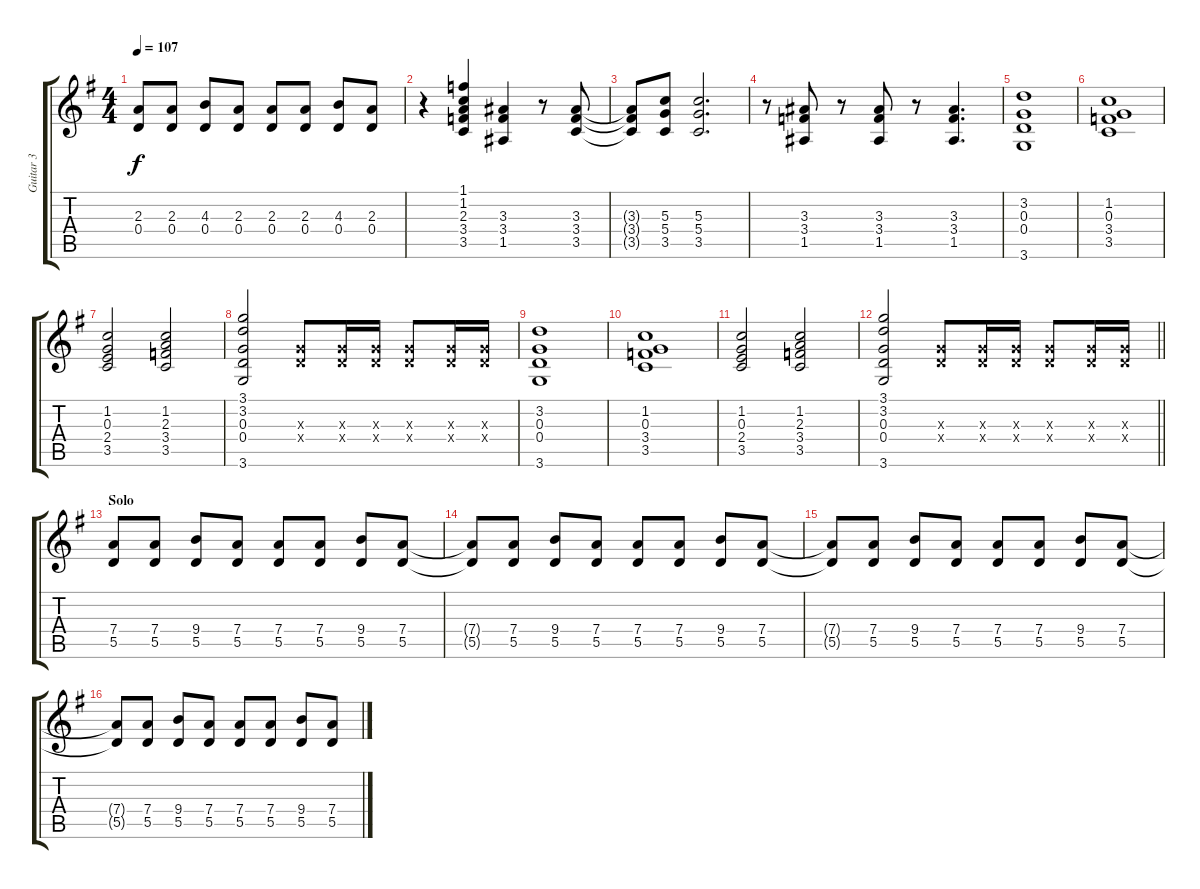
\track ("Guitar 3" "Guitar 3") {instrument overdrivenguitar}
\staff {score tabs}
\tuning (E4 B3 G3 D3 A2 E2) {hide}
\ts (4 4)
\tempo 107
\clef g2
\ks g
(2.3 0.4).8{dy f} (2.3 0.4).8 (4.3 0.4).8 (2.3 0.4).8 (2.3 0.4).8 (2.3 0.4).8 (4.3 0.4).8 (2.3 0.4).8 |
r.4 (1.1 1.2 2.3 3.4 3.5).4 (3.3 3.4 1.5).4 r.8 (3.3 3.4 3.5).8 |
(3.3{t} 3.4{t} 3.5{t}).8 (5.3 5.4 3.5).8 (5.3 5.4 3.5).2{d} |
r.8 (3.3 3.4 1.5).8 r.8 (3.3 3.4 1.5).8 r.8 (3.3 3.4 1.5).4{d} |
(3.2 0.3 0.4 3.6).1 |
(1.2 0.3 3.4 3.5).1 |
(1.2 0.3 2.4 3.5).2 (1.2 2.3 3.4 3.5).2 |
(3.1 3.2 0.3 0.4 3.6).2 (0.3{x} 0.4{x}).8 (0.3{x} 0.4{x}).16 (0.3{x} 0.4{x}).16 (0.3{x} 0.4{x}).8 (0.3{x} 0.4{x}).16 (0.3{x} 0.4{x}).16 |
(3.2 0.3 0.4 3.6).1 |
(1.2 0.3 3.4 3.5).1 |
(1.2 0.3 2.4 3.5).2 (1.2 2.3 3.4 3.5).2 |
\barLineRight lightlight
(3.1 3.2 0.3 0.4 3.6).2 (0.3{x} 0.4{x}).8 (0.3{x} 0.4{x}).16 (0.3{x} 0.4{x}).16 (0.3{x} 0.4{x}).8 (0.3{x} 0.4{x}).16 (0.3{x} 0.4{x}).16 |
\section ("" "Solo")
(7.4 5.5).8 (7.4 5.5).8 (9.4 5.5).8 (7.4 5.5).8 (7.4 5.5).8 (7.4 5.5).8 (9.4 5.5).8 (7.4 5.5).8 |
(7.4{t} 5.5{t}).8 (7.4 5.5).8 (9.4 5.5).8 (7.4 5.5).8 (7.4 5.5).8 (7.4 5.5).8 (9.4 5.5).8 (7.4 5.5).8 |
(7.4{t} 5.5{t}).8 (7.4 5.5).8 (9.4 5.5).8 (7.4 5.5).8 (7.4 5.5).8 (7.4 5.5).8 (9.4 5.5).8 (7.4 5.5).8 |
(7.4{t} 5.5{t}).8 (7.4 5.5).8 (9.4 5.5).8 (7.4 5.5).8 (7.4 5.5).8 (7.4 5.5).8 (9.4 5.5).8 (7.4 5.5).8
